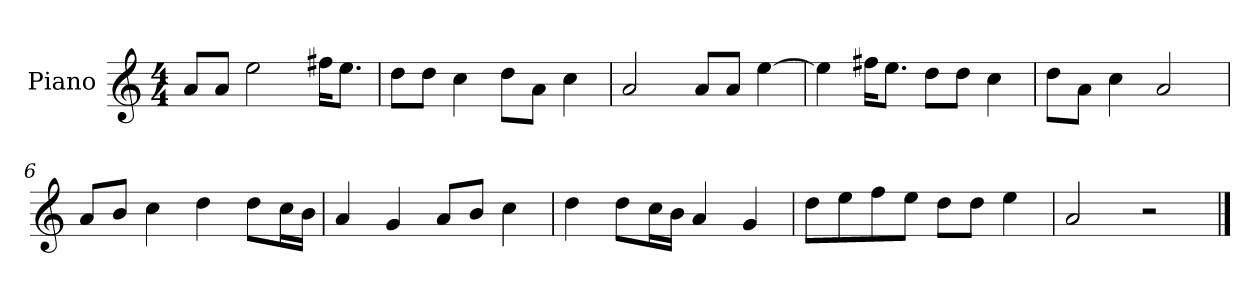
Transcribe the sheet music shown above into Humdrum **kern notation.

**kern
*part1
*staff1
*I"Piano
*I'P-no
*clefG2
*k[]
*M4/4
*MM90
=1
8a/L
8a/J
2ee\
16ff#X\KL
8.ee\J
=2
8dd\L
8dd\J
4cc\
8dd\L
8a\J
4cc\
=3
2a/
8a/L
8a/J
[4ee\
=4
4ee\]
16ff#X\KL
8.ee\J
8dd\L
8dd\J
4cc\
=5
8dd\L
8a\J
4cc\
2a/
=6
8a/L
8b/J
4cc\
4dd\
8dd\L
16cc\L
16b\JJ
!!LO:LB:g=z
=7
4a/
4g/
8a/L
8b/J
4cc\
=8
4dd\
8dd\L
16cc\L
16b\JJ
4a/
4g/
=9
8dd\L
8ee\
8ff\
8ee\J
8dd\L
8dd\J
4ee\
=10
2a/
2r
==
*-
